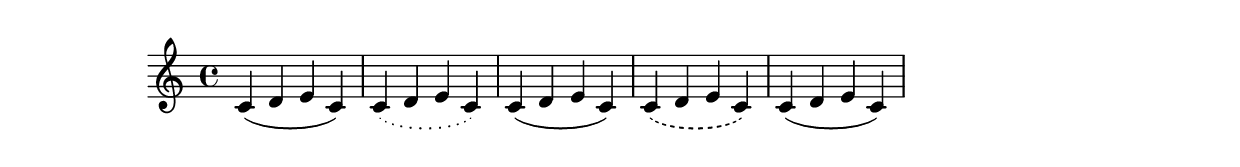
%% Do not edit this file; it is automatically
%% generated from LSR http://lsr.dsi.unimi.it
%% This file is in the public domain.
\version "2.12.2"

\header {
  lsrtags = "expressive-marks, editorial-annotations"

%% Translation of GIT committish: a874fda3641c9e02f61be5c41b215b8304b8ed00
  texidoces = "
Se puede cambiar el aspecto de las ligaduras de expresión de
continuas a punteadas o intermitentes.

"
  doctitlees = "Modificar el aspecto continuo de una ligadura de expresión a punteado o intermitente"

  texidoc = "
The appearance of slurs may be changed from solid to dotted or dashed.

"
  doctitle = "Changing the appearance of a slur from solid to dotted or dashed"
} % begin verbatim

\relative c' {
  c4( d e c)
  \slurDotted
  c4( d e c)
  \slurSolid
  c4( d e c)
  \slurDashed
  c4( d e c)
  \slurSolid
  c4( d e c)
}


